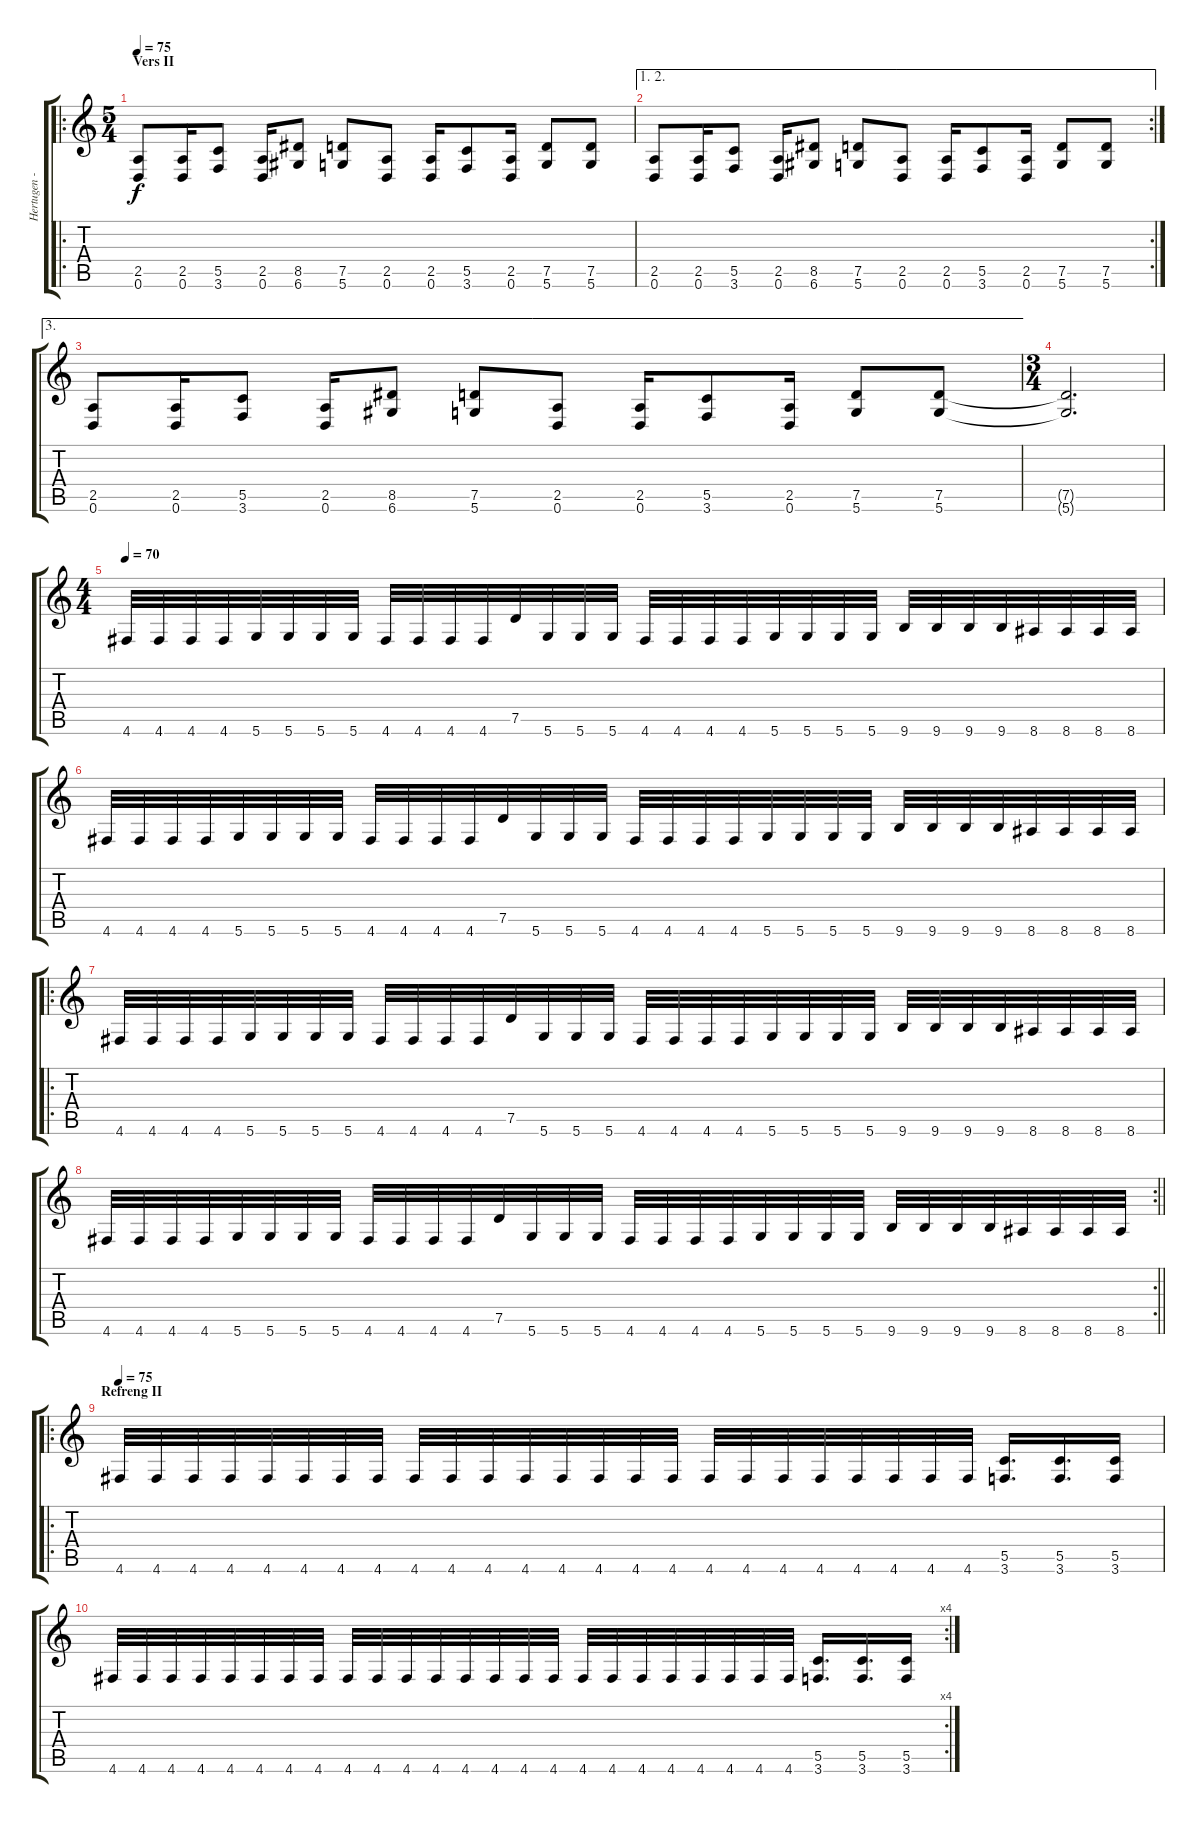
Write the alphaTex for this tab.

\track ("Hertugen - Gitar" "Hertugen -") {instrument distortionguitar}
\staff {score tabs}
\tuning (D4 A3 F3 C3 G2 D2) {hide}
\ro
\ts (5 4)
\section ("" "Vers II")
\tempo 75
\clef g2
\ks c
(2.5 0.6).8{dy f} (2.5 0.6).16 (5.5 3.6).8 (2.5 0.6).16 (8.5 6.6).8 (7.5 5.6).8 (2.5 0.6).8 (2.5 0.6).16 (5.5 3.6).8 (2.5 0.6).16 (7.5 5.6).8 (7.5 5.6).8 |
\ae (1 2)
\rc 2
(2.5 0.6).8 (2.5 0.6).16 (5.5 3.6).8 (2.5 0.6).16 (8.5 6.6).8 (7.5 5.6).8 (2.5 0.6).8 (2.5 0.6).16 (5.5 3.6).8 (2.5 0.6).16 (7.5 5.6).8 (7.5 5.6).8 |
\ae 3
(2.5 0.6).8 (2.5 0.6).16 (5.5 3.6).8 (2.5 0.6).16 (8.5 6.6).8 (7.5 5.6).8 (2.5 0.6).8 (2.5 0.6).16 (5.5 3.6).8 (2.5 0.6).16 (7.5 5.6).8 (7.5 5.6).8 |
\ts (3 4)
(7.5{t} 5.6{t}).2{d} |
\ts (4 4)
\tempo 70
4.6.32 4.6.32 4.6.32 4.6.32 5.6.32 5.6.32 5.6.32 5.6.32 4.6.32 4.6.32 4.6.32 4.6.32 7.5.32 5.6.32 5.6.32 5.6.32 4.6.32 4.6.32 4.6.32 4.6.32 5.6.32 5.6.32 5.6.32 5.6.32 9.6.32 9.6.32 9.6.32 9.6.32 8.6.32 8.6.32 8.6.32 8.6.32 |
4.6.32 4.6.32 4.6.32 4.6.32 5.6.32 5.6.32 5.6.32 5.6.32 4.6.32 4.6.32 4.6.32 4.6.32 7.5.32 5.6.32 5.6.32 5.6.32 4.6.32 4.6.32 4.6.32 4.6.32 5.6.32 5.6.32 5.6.32 5.6.32 9.6.32 9.6.32 9.6.32 9.6.32 8.6.32 8.6.32 8.6.32 8.6.32 |
\ro
4.6.32 4.6.32 4.6.32 4.6.32 5.6.32 5.6.32 5.6.32 5.6.32 4.6.32 4.6.32 4.6.32 4.6.32 7.5.32 5.6.32 5.6.32 5.6.32 4.6.32 4.6.32 4.6.32 4.6.32 5.6.32 5.6.32 5.6.32 5.6.32 9.6.32 9.6.32 9.6.32 9.6.32 8.6.32 8.6.32 8.6.32 8.6.32 |
\rc 2
\barLineRight lightlight
4.6.32 4.6.32 4.6.32 4.6.32 5.6.32 5.6.32 5.6.32 5.6.32 4.6.32 4.6.32 4.6.32 4.6.32 7.5.32 5.6.32 5.6.32 5.6.32 4.6.32 4.6.32 4.6.32 4.6.32 5.6.32 5.6.32 5.6.32 5.6.32 9.6.32 9.6.32 9.6.32 9.6.32 8.6.32 8.6.32 8.6.32 8.6.32 |
\ro
\section ("" "Refreng II")
\tempo 75
4.6.32 4.6.32 4.6.32 4.6.32 4.6.32 4.6.32 4.6.32 4.6.32 4.6.32 4.6.32 4.6.32 4.6.32 4.6.32 4.6.32 4.6.32 4.6.32 4.6.32 4.6.32 4.6.32 4.6.32 4.6.32 4.6.32 4.6.32 4.6.32 (5.5 3.6).16{d} (5.5 3.6).16{d} (5.5 3.6).16 |
\rc 4
4.6.32 4.6.32 4.6.32 4.6.32 4.6.32 4.6.32 4.6.32 4.6.32 4.6.32 4.6.32 4.6.32 4.6.32 4.6.32 4.6.32 4.6.32 4.6.32 4.6.32 4.6.32 4.6.32 4.6.32 4.6.32 4.6.32 4.6.32 4.6.32 (5.5 3.6).16{d} (5.5 3.6).16{d} (5.5 3.6).16
